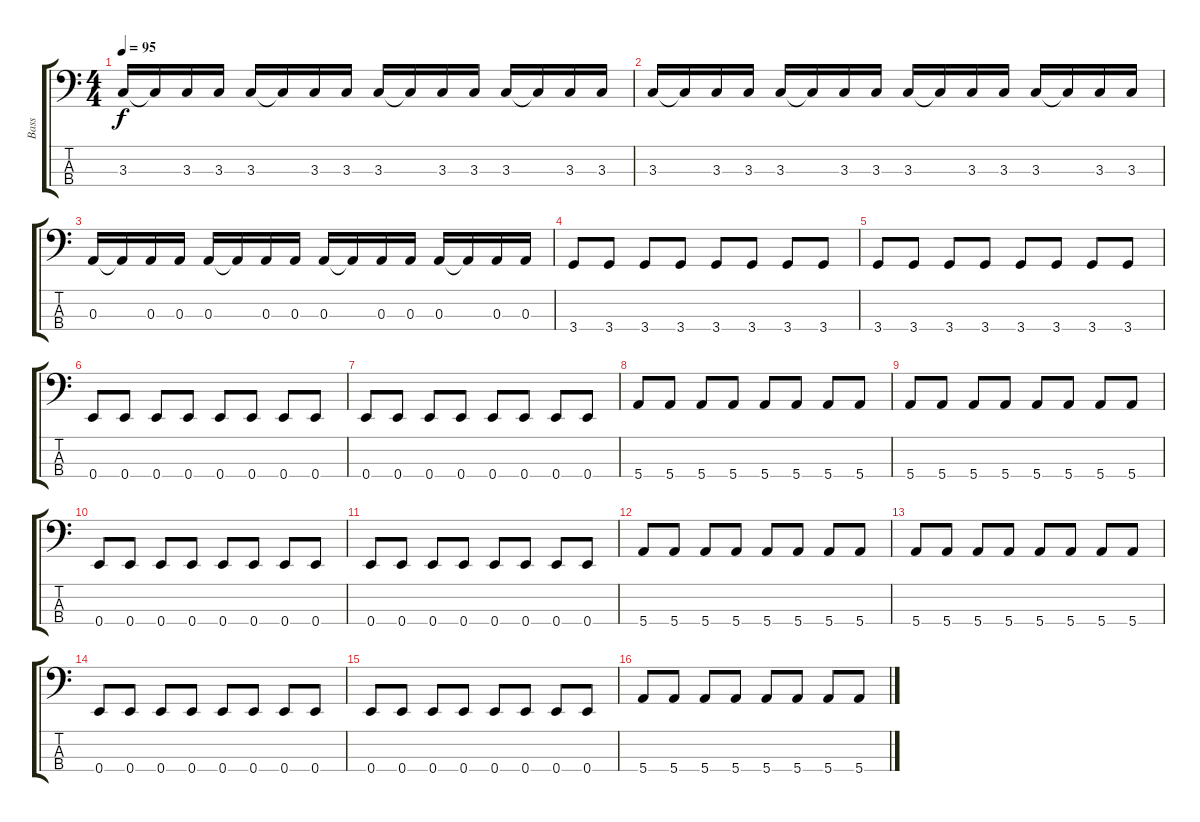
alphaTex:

\track ("Bass" "Bass") {instrument electricbasspick}
\staff {score tabs}
\tuning (G2 D2 A1 E1) {hide}
\ts (4 4)
\tempo 95
\clef f4
\ks c
3.3.16{dy f} 3.3{t}.16 3.3.16 3.3.16 3.3.16 3.3{t}.16 3.3.16 3.3.16 3.3.16 3.3{t}.16 3.3.16 3.3.16 3.3.16 3.3{t}.16 3.3.16 3.3.16 |
3.3.16 3.3{t}.16 3.3.16 3.3.16 3.3.16 3.3{t}.16 3.3.16 3.3.16 3.3.16 3.3{t}.16 3.3.16 3.3.16 3.3.16 3.3{t}.16 3.3.16 3.3.16 |
0.3.16 0.3{t}.16 0.3.16 0.3.16 0.3.16 0.3{t}.16 0.3.16 0.3.16 0.3.16 0.3{t}.16 0.3.16 0.3.16 0.3.16 0.3{t}.16 0.3.16 0.3.16 |
3.4.8 3.4.8 3.4.8 3.4.8 3.4.8 3.4.8 3.4.8 3.4.8 |
3.4.8 3.4.8 3.4.8 3.4.8 3.4.8 3.4.8 3.4.8 3.4.8 |
0.4.8 0.4.8 0.4.8 0.4.8 0.4.8 0.4.8 0.4.8 0.4.8 |
0.4.8 0.4.8 0.4.8 0.4.8 0.4.8 0.4.8 0.4.8 0.4.8 |
5.4.8 5.4.8 5.4.8 5.4.8 5.4.8 5.4.8 5.4.8 5.4.8 |
5.4.8 5.4.8 5.4.8 5.4.8 5.4.8 5.4.8 5.4.8 5.4.8 |
0.4.8 0.4.8 0.4.8 0.4.8 0.4.8 0.4.8 0.4.8 0.4.8 |
0.4.8 0.4.8 0.4.8 0.4.8 0.4.8 0.4.8 0.4.8 0.4.8 |
5.4.8 5.4.8 5.4.8 5.4.8 5.4.8 5.4.8 5.4.8 5.4.8 |
5.4.8 5.4.8 5.4.8 5.4.8 5.4.8 5.4.8 5.4.8 5.4.8 |
0.4.8 0.4.8 0.4.8 0.4.8 0.4.8 0.4.8 0.4.8 0.4.8 |
0.4.8 0.4.8 0.4.8 0.4.8 0.4.8 0.4.8 0.4.8 0.4.8 |
5.4.8 5.4.8 5.4.8 5.4.8 5.4.8 5.4.8 5.4.8 5.4.8
